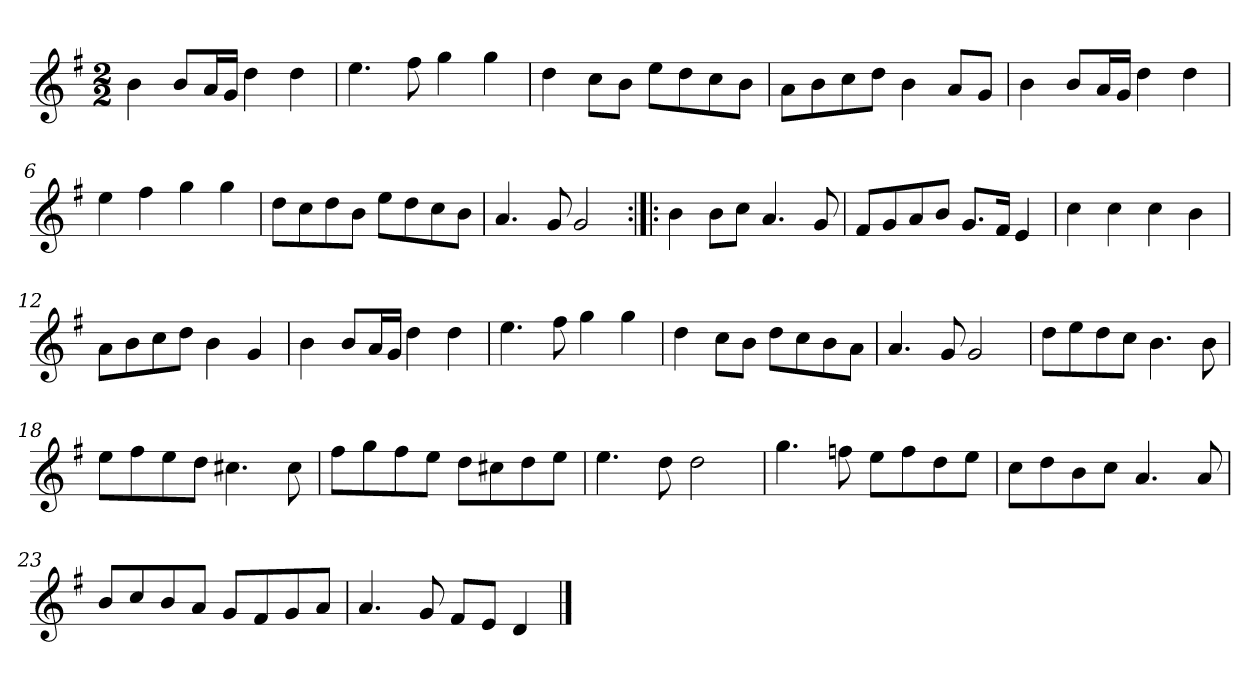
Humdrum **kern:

**kern
*part1
*staff1
*clefG2
*k[f#]
*G:
*M2/2
*MM120
=1
4b
8b/L
16a/L
16g/JJ
4dd
4dd
=2
4.ee
8ff#
4gg
4gg
=3
4dd
8cc\L
8b\J
8ee\L
8dd\
8cc\
8b\J
=4
8a\L
8b\
8cc\
8dd\J
4b
8a/L
8g/J
=5
4b
8b/L
16a/L
16g/JJ
4dd
4dd
=6
4ee
4ff#
4gg
4gg
=7
8dd\L
8cc\
8dd\
8b\J
8ee\L
8dd\
8cc\
8b\J
=8
4.a
8g
2g
=9:|!|:
4b
8b\L
8cc\J
4.a
8g
=10
8f#/L
8g/
8a/
8b/J
8.g/L
16f#/Jk
4e
=11
4cc
4cc
4cc
4b
=12
8a\L
8b\
8cc\
8dd\J
4b
4g
=13
4b
8b/L
16a/L
16g/JJ
4dd
4dd
=14
4.ee
8ff#
4gg
4gg
=15
4dd
8cc\L
8b\J
8dd\L
8cc\
8b\
8a\J
=16
4.a
8g
2g
=17
8dd\L
8ee\
8dd\
8cc\J
4.b
8b
=18
8ee\L
8ff#\
8ee\
8dd\J
4.cc#X
8cc#
=19
8ff#\L
8gg\
8ff#\
8ee\J
8dd\L
8cc#X\
8dd\
8ee\J
=20
4.ee
8dd
2dd
=21
4.gg
8ffn
8ee\L
8ff\
8dd\
8ee\J
=22
8cc\L
8dd\
8b\
8cc\J
4.a
8a
=23
8b/L
8cc/
8b/
8a/J
8g/L
8f#/
8g/
8a/J
=24
4.a
8g
8f#/L
8e/J
4d
==
*-
